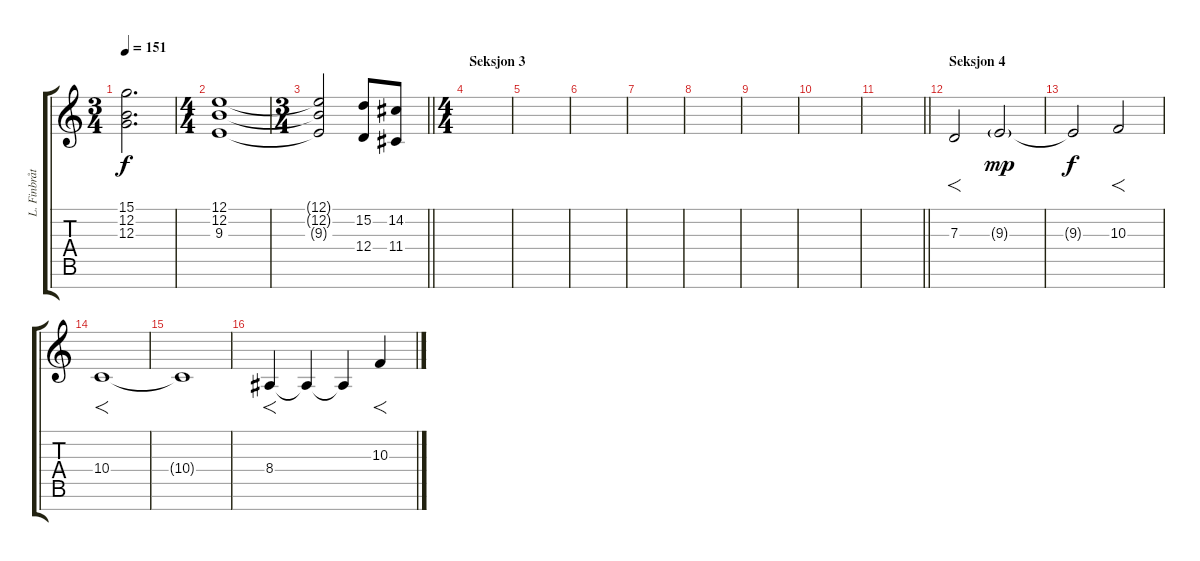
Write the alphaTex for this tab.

\track ("L. Finbråten" "L. Finbråt") {instrument acousticgrandpiano}
\staff {score tabs}
\tuning (E4 B3 G3 D3 A2 E2 B1) {hide}
\ts (3 4)
\tempo 151
\clef g2
\ks c
(15.1{t} 12.2{t} 12.3{t}).2{d dy f} |
\ts (4 4)
(12.1 12.2 9.3).1 |
\ts (3 4)
\barLineRight lightlight
(12.1{t} 12.2{t} 9.3{t}).2 (15.2 12.4).8 (14.2 11.4).8 |
\ts (4 4)
\section ("" "Seksjon 3")
|
|
|
|
|
|
|
\barLineRight lightlight
|
\section ("" "Seksjon 4")
7.3.2{f volume 8 instrument pad2warm} 9.3{g}.2{dy mp} |
9.3{t}.2{dy f} 10.3.2{f} |
10.4.1{f} |
10.4{t}.1{volume 3} |
8.4.4{f volume 6} 8.4{t}.4 8.4{t}.4 10.3.4{f}
